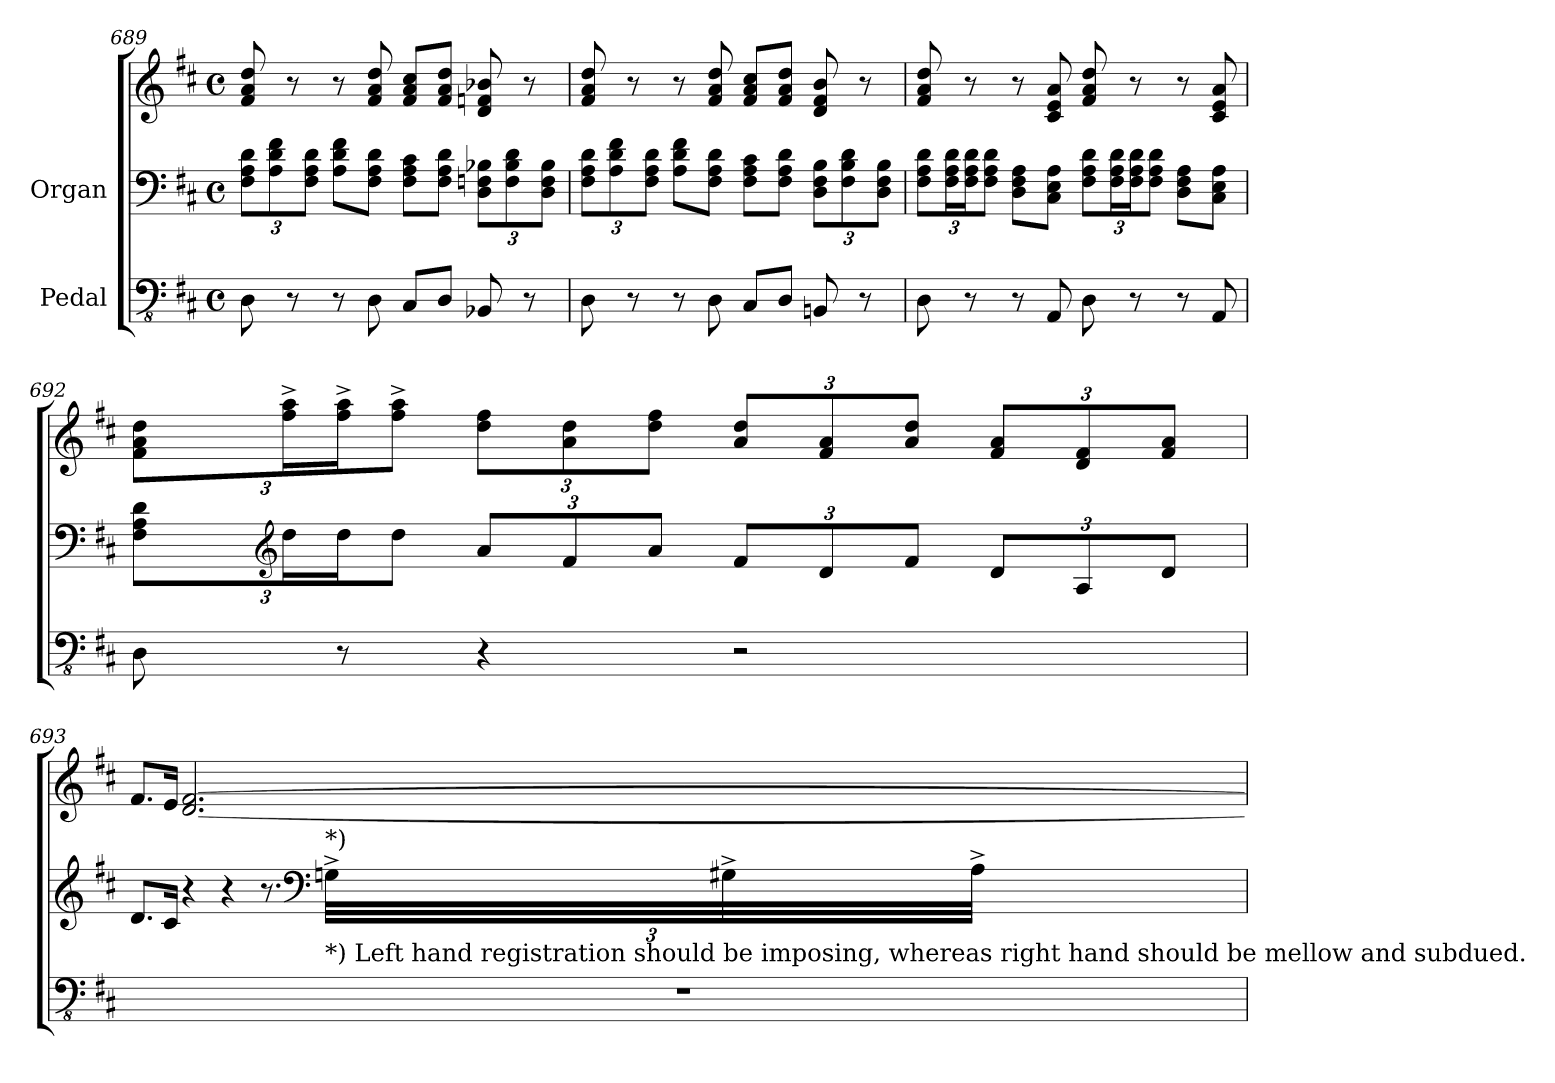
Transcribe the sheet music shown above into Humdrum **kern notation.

**kern	**kern	**kern
*part2	*part1	*part1
*staff3	*staff2	*staff1
*I"Pedal	*I"Organ	*
*clefFv4	*clefF4	*clefG2
*k[f#c#]	*k[f#c#]	*k[f#c#]
*M4/4	*M4/4	*M4/4
*met(c)	*met(c)	*met(c)
*	*Xbrackettup	*
=689	=689	=689
8DD\	12F#\ 12A\ 12d\L	8f#/ 8a/ 8dd/
.	12A\ 12d\ 12f#\	.
8r	.	8r
.	12F#\ 12A\ 12d\J	.
8r	8A\ 8d\ 8f#\L	8r
8DD\	8F#\ 8A\ 8d\J	8f#/ 8a/ 8dd/
8CC#/L	8F#\ 8A\ 8c#\L	8f#/ 8a/ 8cc#/L
8DD/J	8F#\ 8A\ 8d\J	8f#/ 8a/ 8dd/J
8BBB-X/	12D\ 12Fn\ 12B-X\L	8d/ 8fn/ 8b-X/
.	12F\ 12B-\ 12d\	.
8r	.	8r
.	12D\ 12F\ 12B-\J	.
!!LO:LB:g=z
=690	=690	=690
8DD\	12F#\ 12A\ 12d\L	8f#/ 8a/ 8dd/
.	12A\ 12d\ 12f#\	.
8r	.	8r
.	12F#\ 12A\ 12d\J	.
8r	8A\ 8d\ 8f#\L	8r
8DD\	8F#\ 8A\ 8d\J	8f#/ 8a/ 8dd/
8CC#/L	8F#\ 8A\ 8c#\L	8f#/ 8a/ 8cc#/L
8DD/J	8F#\ 8A\ 8d\J	8f#/ 8a/ 8dd/J
8BBBn/	12D\ 12F#\ 12B\L	8d/ 8f#/ 8b/
.	12F#\ 12B\ 12d\	.
8r	.	8r
.	12D\ 12F#\ 12B\J	.
=691	=691	=691
8DD\	12F#\ 12A\ 12d\L	8f#/ 8a/ 8dd/
.	24F#\ 24A\ 24d\L	.
8r	24F#\ 24A\ 24d\J	8r
.	12F#\ 12A\ 12d\J	.
8r	8D\ 8F#\ 8A\L	8r
8AAA/	8C#\ 8E\ 8A\J	8c#/ 8e/ 8a/
8DD\	12F#\ 12A\ 12d\L	8f#/ 8a/ 8dd/
.	24F#\ 24A\ 24d\L	.
8r	24F#\ 24A\ 24d\J	8r
.	12F#\ 12A\ 12d\J	.
8r	8D\ 8F#\ 8A\L	8r
8AAA/	8C#\ 8E\ 8A\J	8c#/ 8e/ 8a/
=692	=692	=692
*	*	*Xbrackettup
8DD\	12F#\ 12A\ 12d\L	12f#\ 12a\ 12dd\L
*	*clefG2	*
.	24dd\L	24ff#\^ 24aa\^L
8r	24dd\J	24ff#\^ 24aa\^J
.	12dd\J	12ff#\^ 12aa\^J
4r	12a/L	12dd\ 12ff#\L
.	12f#/	12a\ 12dd\
.	12a/J	12dd\ 12ff#\J
2r	12f#/L	12a/ 12dd/L
.	12d/	12f#/ 12a/
.	12f#/J	12a/ 12dd/J
.	12d/L	12f#/ 12a/L
.	12A/	12d/ 12f#/
.	12d/J	12f#/ 12a/J
!!LO:PB:g=z
=693	=693	=693
1r	8.d/L	8.f#/L
.	16c#/Jk	16e/Jk
.	4r	[2.d/ [2.f#/
.	4r	.
.	8.r	.
*	*clefF4	*
!	!LO:TX:a:t=*)	!
!	!LO:TX:b:t=*) Left hand registration should be imposing, whereas right hand should be mellow and subdued.	!
.	48Gn^\LLL	.
.	48G#X^\	.
.	48A^\JJJ	.
=	=	=
*-	*-	*-
